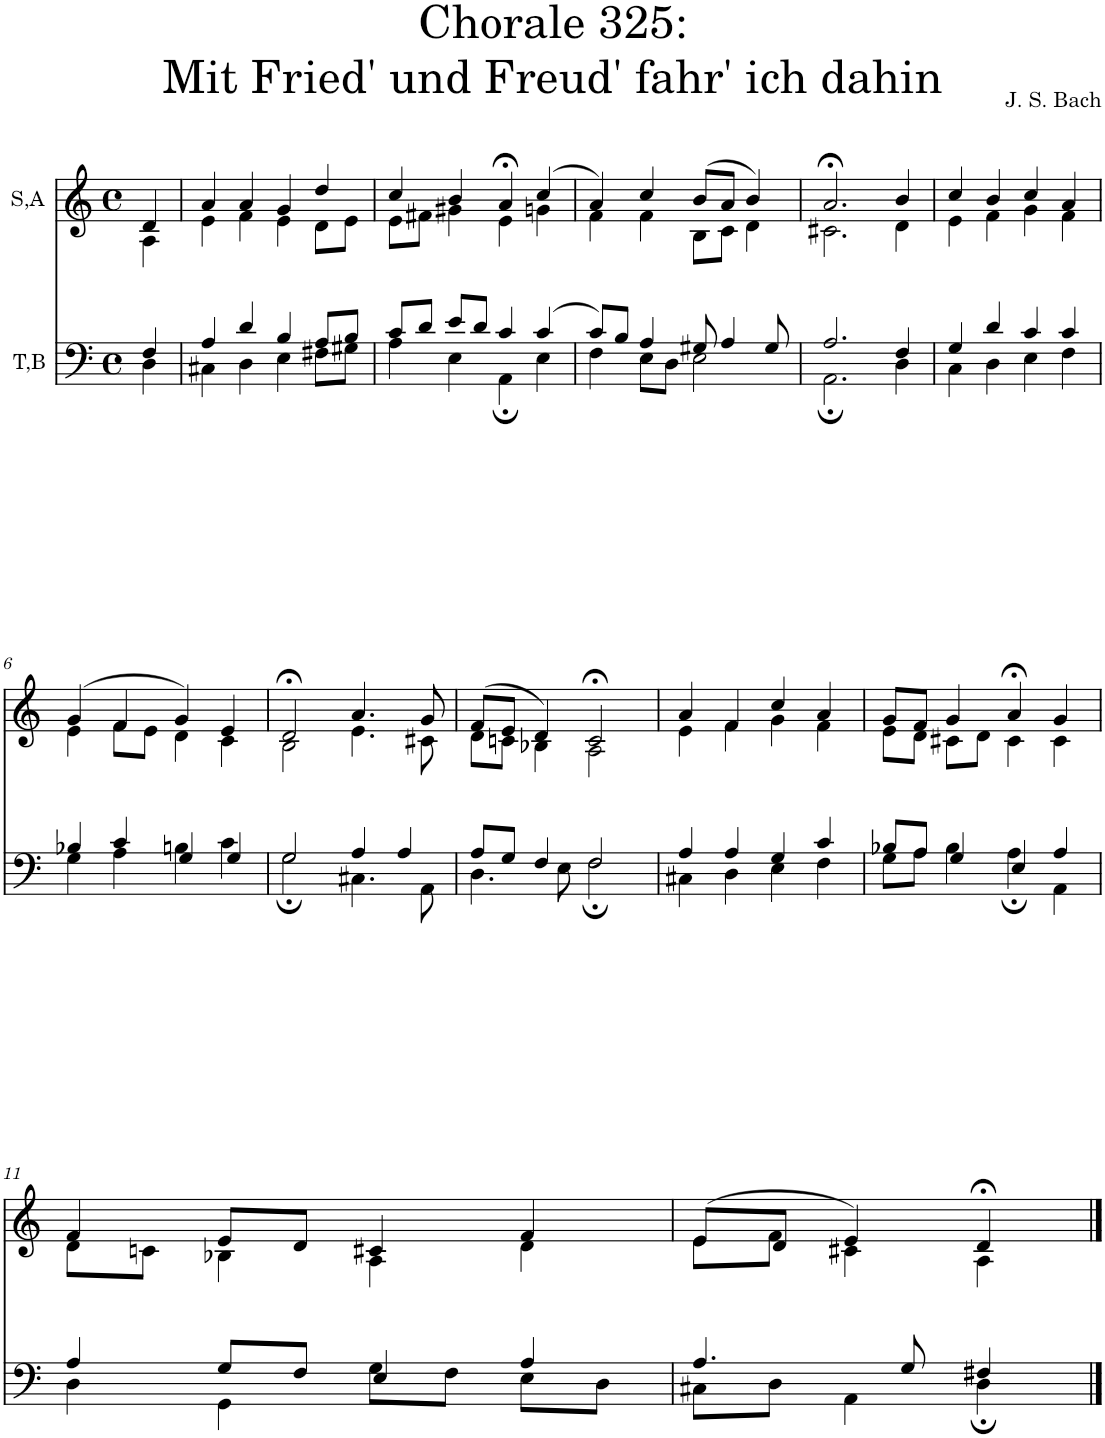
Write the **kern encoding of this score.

**kern	**kern
*part2	*part1
*staff2	*staff1
*I"T,B	*I"S,A
*clefF4	*clefG2
*k[]	*k[]
*M4/4	*M4/4
*met(c)	*met(c)
=	=
*^	*^
4F/	4D\	4d/	4A\
=1	=1	=1	=1
4A/	4C#X\	4a/	4e\
4d/	4D\	4a/	4f\
4B/	4E\	4g/	4e\
8A/L	8F#X\L	4dd/	8d\L
8B/J	8G#X\J	.	8e\J
=2	=2	=2	=2
8c/L	4A\	4cc/	8e\L
8d/J	.	.	8f#X\J
8e/L	4E\	4b/	4g#X\
8d/J	.	.	.
4c/	4AA;\	4a;</	4e\
(>4c/	4E\	(>4cc/	4gn\
=3	=3	=3	=3
8c/L)	4F\	4a/)	4f\
8B/J	.	.	.
4A/	8E\L	4cc/	4f\
.	8D\J	.	.
8G#X/	2E\	(>8b/L	8B\L
4A/	.	8a/J	8c\J
.	.	4b/)	4d\
8G#/	.	.	.
=4	=4	=4	=4
2.A/	2.AA;\	2.a;</	2.c#X\
4F/	4D\	4b/	4d\
=5	=5	=5	=5
4G/	4C\	4cc/	4e\
4d/	4D\	4b/	4f\
4c/	4E\	4cc/	4g\
4c/	4F\	4a/	4f\
!!LO:LB:g=z	!!
=6	=6	=6	=6
4B-X/	4G\	(>4g/	4e\
4c/	4A\	4f/	8f\L
.	.	.	8e\J
4G/	4Bn\	4g/)	4d\
4G/	4c\	4e/	4c\
=7	=7	=7	=7
2G/	2G;\	2d;</	2B\
4A/	4.C#X\	4.a/	4.e\
4A/	.	.	.
.	8AA\	8g/	8c#X\
=8	=8	=8	=8
8A/L	4.D\	(>8f/L	8d\L
8G/J	.	8e/J	8cn\J
4F/	.	4d/)	4B-X\
.	8E\	.	.
2F/	2F;\	2c;</	2A\
=9	=9	=9	=9
4A/	4C#X\	4a/	4e\
4A/	4D\	4f/	4f\
4G/	4E\	4cc/	4g\
4c/	4F\	4a/	4f\
=10	=10	=10	=10
8B-X/L	8G\L	8g/L	8e\L
8A/J	8A\J	8f/J	8d\J
4G/	4B-\	4g/	8c#X\L
.	.	.	8d\J
4E/	4A;\	4a;</	4c#\
4A/	4AA\	4g/	4c#\
!!LO:LB:g=z	!!
=11	=11	=11	=11
4A/	4D\	4f/	8d\L
.	.	.	8cn\J
8G/L	4GG\	8e/L	4B-X\
8F/J	.	8d/J	.
4E/	8G\L	4c#X/	4A\
.	8F\J	.	.
4A/	8E\L	4f/	4d\
.	8D\J	.	.
=12	=12	=12	=12
4.A/	8C#X\L	(>8e/L	8e\L
.	8D\J	8d/J	8f\J
.	4AA\	4e/)	4c#X\
8G/	.	.	.
4F#X/	4D;\	4d;</	4A\
*v	*v	*	*
*	*v	*v
==	==
*-	*-
